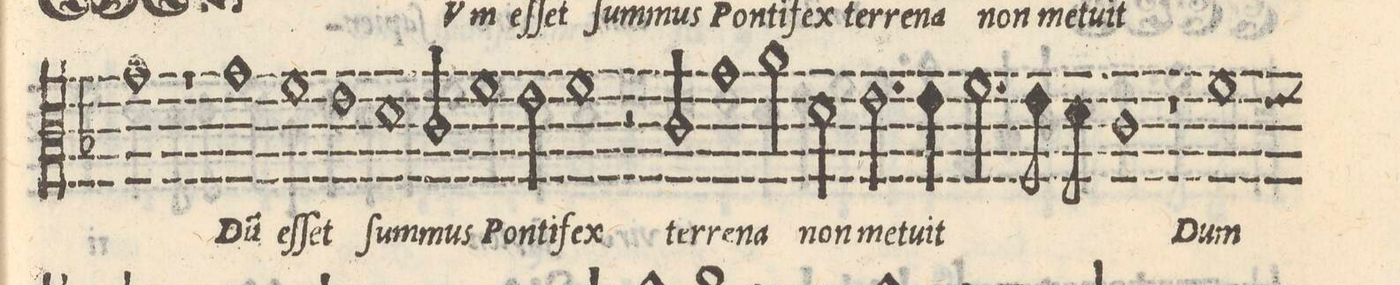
**kern	**text
*I"ALTVS	*
*clefC3	*
*k[b-]	*
*met(C|)	*
*M2/1	*
1g	.
=9-	=9-
1r	.
1g	Du(m)
=10-	=10-
1f	eſ-
1e	-ſet
=11-	=11-
1d	ſum-
2c/	-mus
1f\	Pon-
=12-	=12-
2e\	-ti-
1f	-fex
=13-	=13-
2r	.
2c/	ter-
1g	-re-
=14-	=14-
2a\	-na
2d\	non
2.e\	me-
4e\	-tu-
=15-	=15-
2.f\	-it
8e\	.
8d\	.
1c	.
=16-	=16-
1r	.
1f	Dum
*custos:e	*
=17-	=17-
*-	*-
